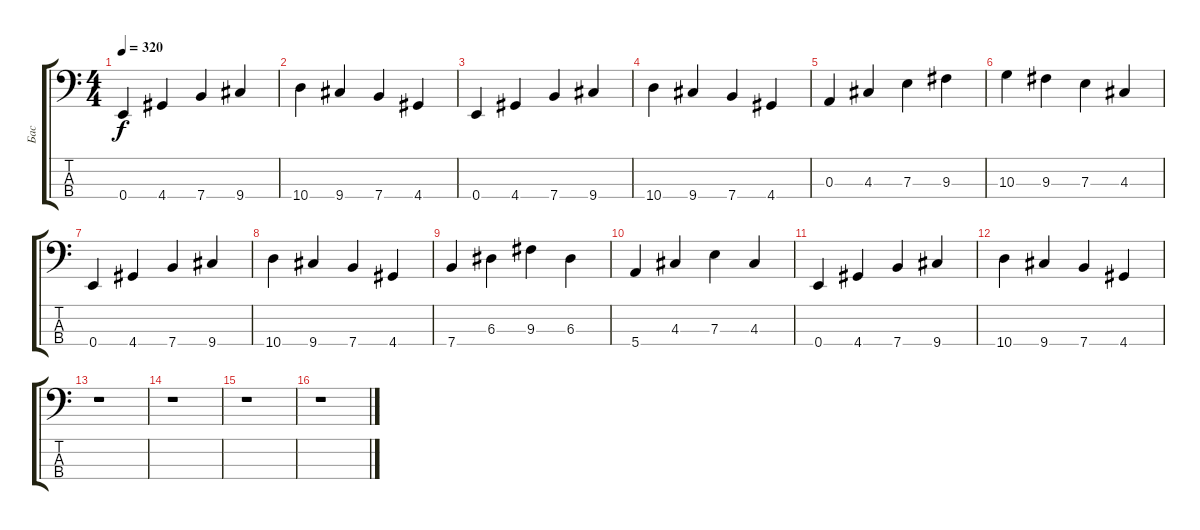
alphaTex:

\track ("Бас" "Бас") {instrument electricbasspick}
\staff {score tabs}
\tuning (G2 D2 A1 E1) {hide}
\ts (4 4)
\tempo 320
\clef f4
\ks c
0.4.4{dy f} 4.4.4 7.4.4 9.4.4 |
10.4.4 9.4.4 7.4.4 4.4.4 |
0.4.4 4.4.4 7.4.4 9.4.4 |
10.4.4 9.4.4 7.4.4 4.4.4 |
0.3.4 4.3.4 7.3.4 9.3.4 |
10.3.4 9.3.4 7.3.4 4.3.4 |
0.4.4 4.4.4 7.4.4 9.4.4 |
10.4.4 9.4.4 7.4.4 4.4.4 |
7.4.4 6.3.4 9.3.4 6.3.4 |
5.4.4 4.3.4 7.3.4 4.3.4 |
0.4.4 4.4.4 7.4.4 9.4.4 |
10.4.4 9.4.4 7.4.4 4.4.4 |
r.1 |
r.1 |
r.1 |
r.1
